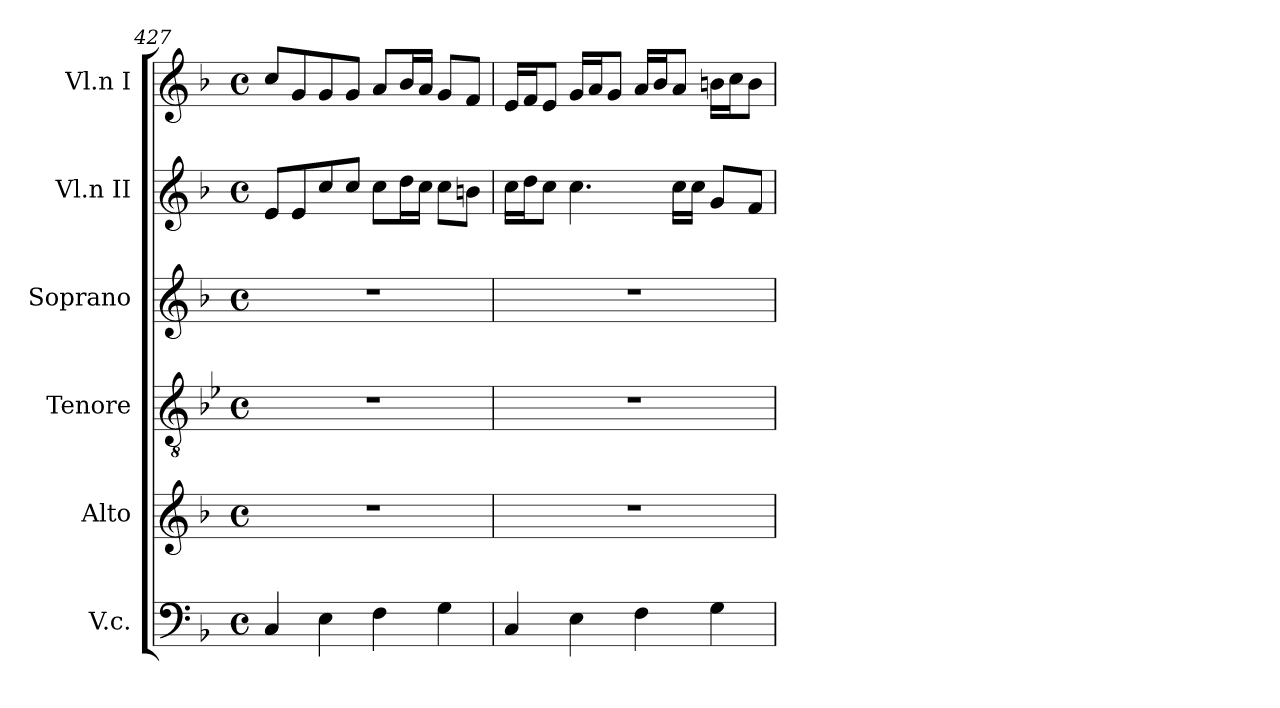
**kern	**kern	**kern	**kern	**kern	**kern
*part6	*part5	*part4	*part3	*part2	*part1
*staff6	*staff5	*staff4	*staff3	*staff2	*staff1
*I"V.c.	*I"Alto	*I"Tenore	*I"Soprano	*I"Vl.n II	*I"Vl.n I
*I'V.c.	*I'Alto	*I'Tenore	*I'Soprano	*I'Vl.n II	*I'Vl.n I
*clefF4	*clefG2	*clefGv2	*clefG2	*clefG2	*clefG2
*k[b-]	*k[b-]	*k[b-e-]	*k[b-]	*k[b-]	*k[b-]
*F:	*F:	*B-:	*F:	*F:	*F:
*M4/4	*M4/4	*M4/4	*M4/4	*M4/4	*M4/4
*met(c)	*met(c)	*met(c)	*met(c)	*met(c)	*met(c)
=427	=427	=427	=427	=427	=427
4C/	1r	1r	1r	8e/L	8cc/L
.	.	.	.	8e/	8g/
4E\	.	.	.	8cc/	8g/
.	.	.	.	8cc/J	8g/J
4F\	.	.	.	8cc\L	8a/L
.	.	.	.	16dd\L	16b-/L
.	.	.	.	16cc\JJ	16a/JJ
4G\	.	.	.	8cc\L	8g/L
.	.	.	.	8bn\J	8f/J
=428	=428	=428	=428	=428	=428
4C/	1r	1r	1r	16cc\LL	16e/LL
.	.	.	.	16dd\J	16f/J
.	.	.	.	8cc\J	8e/J
4E\	.	.	.	4.cc\	16g/LL
.	.	.	.	.	16a/J
.	.	.	.	.	8g/J
4F\	.	.	.	.	16a/LL
.	.	.	.	.	16b-/J
.	.	.	.	16cc\LL	8a/J
.	.	.	.	16cc\JJ	.
4G\	.	.	.	8g/L	16bn\LL
.	.	.	.	.	16cc\J
.	.	.	.	8f/J	8b\J
=	=	=	=	=	=
*-	*-	*-	*-	*-	*-
